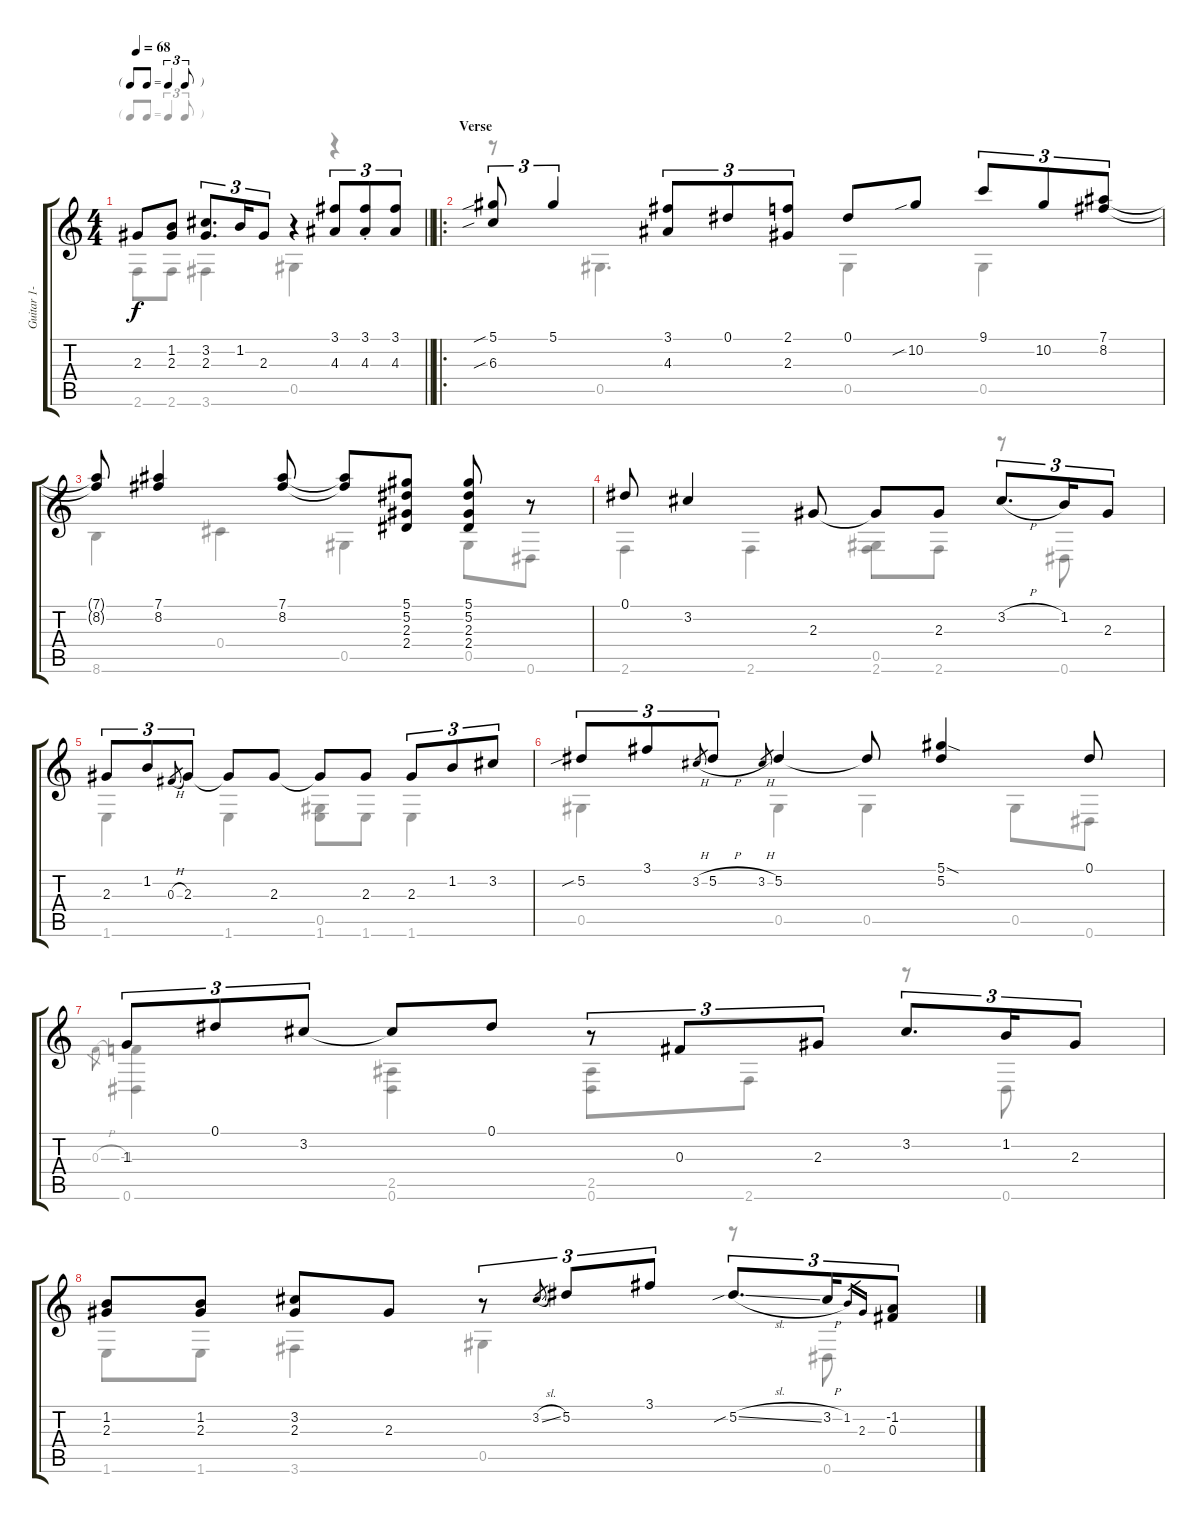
\track ("Guitar 1- acoustic" "Guitar 1- ") {instrument acousticguitarsteel}
\staff {score tabs}
\tuning (Eb4 Bb3 Gb3 Db3 Ab2 Eb2) {hide}
\voice
\ts (4 4)
\tf triplet8th
\tempo 68
\clef g2
\barLineRight lightlight
\ks c
2.3.8{dy f} (1.2 2.3).8 (3.2 2.3).8{d tu (3 2)} 1.2.16{tu (3 2)} 2.3.8{tu (3 2)} r.4 (3.1 4.3).8{tu (3 2)} (3.1{st} 4.3{st}).8{tu (3 2)} (3.1 4.3).8{tu (3 2)} |
\ro
\section ("" "Verse")
(5.1{sib} 6.3{sib}).8{tu (3 2)} 5.1.4{tu (3 2)} (3.1 4.3).8{tu (3 2)} 0.1.8{tu (3 2)} (2.1 2.3).8{tu (3 2)} 0.1.8 10.2{sib}.8 9.1.8{tu (3 2)} 10.2.8{tu (3 2)} (7.1 8.2).8{tu (3 2)} |
(7.1{t} 8.2{t}).8 (7.1 8.2).4 (7.1 8.2).8 (7.1{t} 8.2{t}).8 (5.1 5.2 2.3 2.4).8 (5.1 5.2 2.3 2.4).8 r.8 |
0.1.8 3.2.4 2.3.8 2.3{t}.8 2.3.8 3.2{h}.8{d tu (3 2)} 1.2.16{tu (3 2)} 2.3.8{tu (3 2)} |
2.3.8{tu (3 2)} 1.2.8{tu (3 2)} 0.3{h}.8{gr} 2.3.8{tu (3 2)} 2.3{t}.8 2.3.8 2.3{t}.8 2.3.8 2.3.8{tu (3 2)} 1.2.8{tu (3 2)} 3.2.8{tu (3 2)} |
5.2{sib}.8{tu (3 2)} 3.1.8{tu (3 2)} 3.2{h}.8{gr} 5.2{h}.8{tu (3 2)} 3.2{h}.8{gr} 5.2.4 5.2{t}.8 (5.1{sod} 5.2).4 0.1.8 |
1.3.8{tu (3 2)} 0.1.8{tu (3 2)} 3.2.8{tu (3 2)} 3.2{t}.8 0.1.8 r.8{tu (3 2)} 0.3.8{tu (3 2)} 2.3.8{tu (3 2)} 3.2.8{d tu (3 2)} 1.2.16{tu (3 2)} 2.3.8{tu (3 2)} |
(1.2 2.3).8 (1.2 2.3).8 (3.2 2.3).8 2.3.8 r.8{tu (3 2)} 3.2{sl}.8{gr} 5.2.8{tu (3 2)} 3.1.8{tu (3 2)} 5.2{sib sl}.8{d tu (3 2)} 3.2{h}.16{tu (3 2)} 1.2.16{gr} 2.3.16{gr} (-1.2 0.3).8{tu (3 2)}
\voice
\clef g2
\ottava regular
\simile none
\barLineRight lightlight
\ks c
2.6.8{dy f} 2.6.8 3.6.4 0.5.4 r.4 |
r.8 0.5.4{d} 0.5.4 0.5.4 |
8.6.4 0.4.4 0.5.4 0.5.8 0.6.8 |
2.6.4 2.6.4 (0.5 2.6).8 2.6.8 r.8 0.6.8 |
1.6.4 1.6.4 (0.5 1.6).8 1.6.8 1.6.4 |
0.5.4 0.5.4 0.5.4 0.5.8 0.6.8 |
0.3{h}.8{gr} (-1.3 0.6).4 (2.5 0.6).4 (2.5 0.6).8 2.6.8 r.8 0.6.8 |
1.6.8 1.6.8 3.6.4 0.5.4 r.8 0.6.8
